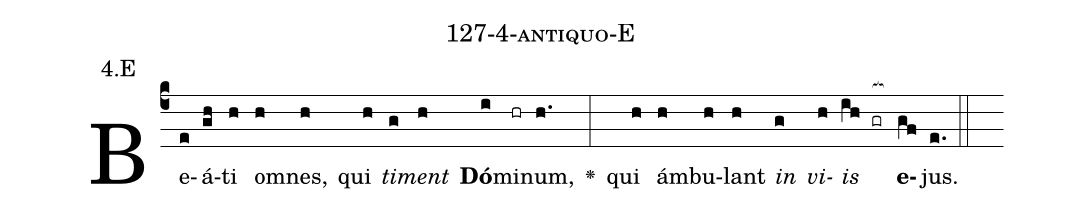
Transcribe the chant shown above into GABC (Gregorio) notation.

name: 127-4-antiquo-E;
annotation: 4.E;
%%
(c4)Be(e)á(gh)ti(h) om(h)nes,(h) qui(h) <i>ti</i>(g)<i>ment</i>(h) <b>Dó</b>(i)mi(hr)num,(h.) <v>\greheightstar</v>(:) qui(h) ám(h)bu(h)lant(h) <i>in</i>(g) <i>vi</i>(h)<i>is</i>(ih gr[ocb:1{]) <b>e</b>(gf[ocb:0}])jus.(e.) (::)


%E(h) u(g) o(h) u(ih) a(gf) e.(e.) (::)
